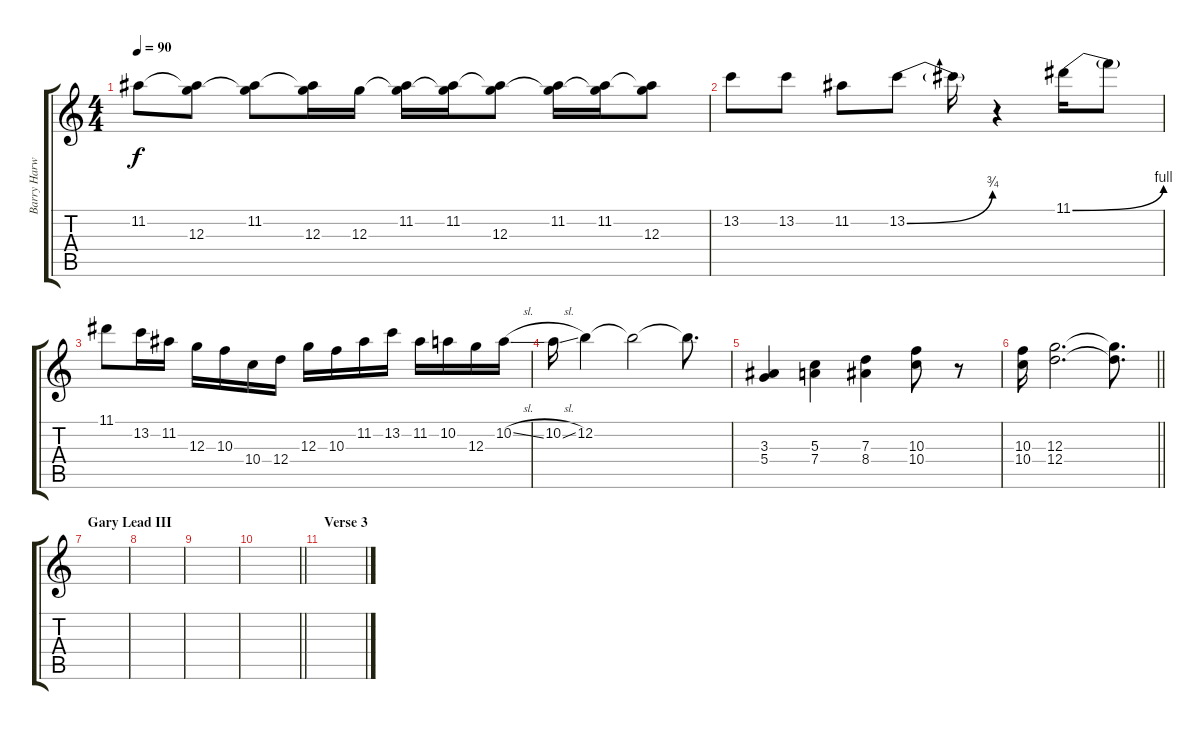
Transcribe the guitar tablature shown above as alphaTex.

\track ("Barry Harwood (Dual Solo I)" "Barry Harw") {instrument electricguitarclean}
\staff {score tabs}
\tuning (E4 B3 G3 D3 A2 E2) {hide}
\ts (4 4)
\tempo 90
\clef g2
\ks c
11.2.8{dy f} (11.2{t} 12.3).8 (11.2 12.3{t}).8 (11.2{t} 12.3).16 12.3.16 (11.2 12.3{t}).16 (11.2 12.3{t}).16 (11.2{t} 12.3).8 (11.2 12.3{t}).16 (11.2 12.3{t}).16 (11.2{t} 12.3).8 |
13.2.8 13.2.8 11.2.8 13.2{be (bend 0 0 60 3)}.8 13.2{t}.16 r.4 11.1{be (bend 0 0 60 4)}.16 11.1{t}.8 |
11.1.8 13.2.16 11.2.16 12.3.16 10.3.16 10.4.16 12.4.16 12.3.16 10.3.16 11.2.16 13.2.16 11.2.16 10.2.16 12.3.16 10.2{sl}.16 |
10.2{sl}.16 12.2.4 12.2{t}.2 12.2{t}.8{d} |
(3.3 5.4).4 (5.3 7.4).4 (7.3 8.4).4 (10.3 10.4).8 r.8 |
\barLineRight lightlight
(10.3 10.4).16 (12.3 12.4).2{d} (12.3{t} 12.4{t}).8{d} |
\section ("" "Gary Lead III")
|
|
|
\barLineRight lightlight
|
\section ("" "Verse 3")
